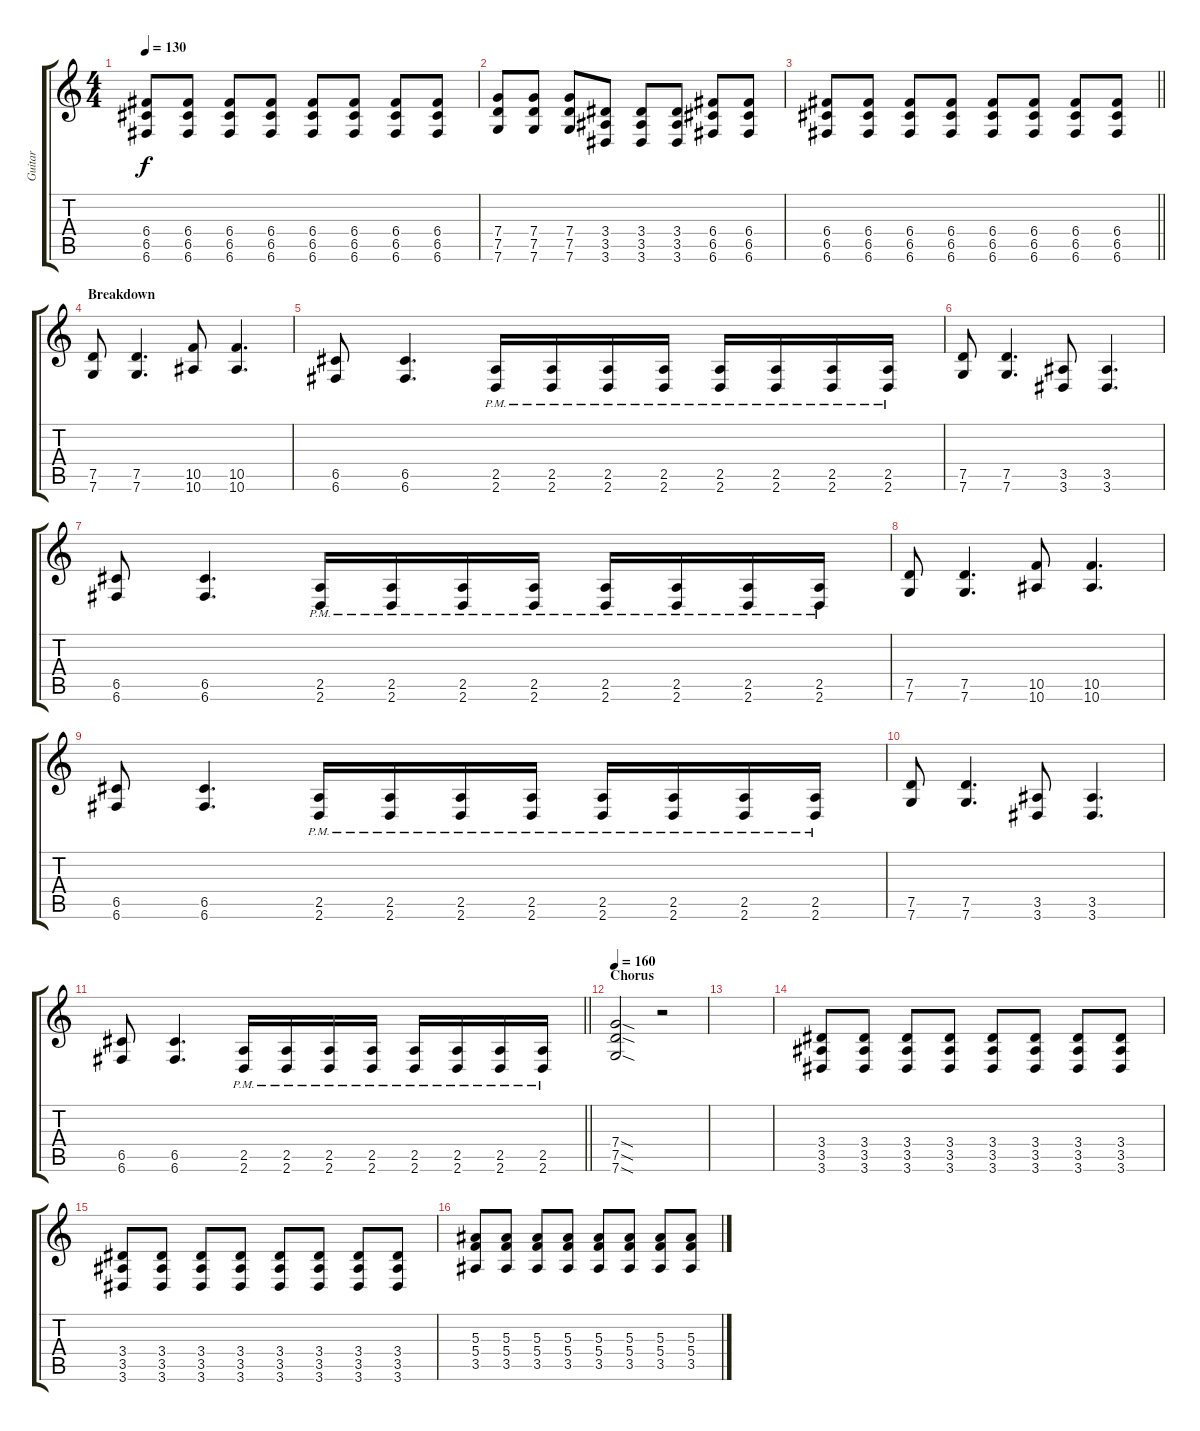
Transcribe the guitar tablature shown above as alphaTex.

\track ("Guitar" "Guitar") {instrument distortionguitar}
\staff {score tabs}
\tuning (D4 A3 F3 C3 G2 C2) {hide}
\ts (4 4)
\tempo 130
\clef g2
\ks c
(6.4 6.5 6.6).8{dy f} (6.4 6.5 6.6).8 (6.4 6.5 6.6).8 (6.4 6.5 6.6).8 (6.4 6.5 6.6).8 (6.4 6.5 6.6).8 (6.4 6.5 6.6).8 (6.4 6.5 6.6).8 |
(7.4 7.5 7.6).8 (7.4 7.5 7.6).8 (7.4 7.5 7.6).8 (3.4 3.5 3.6).8 (3.4 3.5 3.6).8 (3.4 3.5 3.6).8 (6.4 6.5 6.6).8 (6.4 6.5 6.6).8 |
\barLineRight lightlight
(6.4 6.5 6.6).8 (6.4 6.5 6.6).8 (6.4 6.5 6.6).8 (6.4 6.5 6.6).8 (6.4 6.5 6.6).8 (6.4 6.5 6.6).8 (6.4 6.5 6.6).8 (6.4 6.5 6.6).8 |
\section ("" "Breakdown")
(7.5 7.6).8 (7.5 7.6).4{d} (10.5 10.6).8 (10.5 10.6).4{d} |
(6.5 6.6).8 (6.5 6.6).4{d} (2.5{pm} 2.6{pm}).16 (2.5{pm} 2.6{pm}).16 (2.5{pm} 2.6{pm}).16 (2.5{pm} 2.6{pm}).16 (2.5{pm} 2.6{pm}).16 (2.5{pm} 2.6{pm}).16 (2.5{pm} 2.6{pm}).16 (2.5{pm} 2.6{pm}).16 |
(7.5 7.6).8 (7.5 7.6).4{d} (3.5 3.6).8 (3.5 3.6).4{d} |
(6.5 6.6).8 (6.5 6.6).4{d} (2.5{pm} 2.6{pm}).16 (2.5{pm} 2.6{pm}).16 (2.5{pm} 2.6{pm}).16 (2.5{pm} 2.6{pm}).16 (2.5{pm} 2.6{pm}).16 (2.5{pm} 2.6{pm}).16 (2.5{pm} 2.6{pm}).16 (2.5{pm} 2.6{pm}).16 |
(7.5 7.6).8 (7.5 7.6).4{d} (10.5 10.6).8 (10.5 10.6).4{d} |
(6.5 6.6).8 (6.5 6.6).4{d} (2.5{pm} 2.6{pm}).16 (2.5{pm} 2.6{pm}).16 (2.5{pm} 2.6{pm}).16 (2.5{pm} 2.6{pm}).16 (2.5{pm} 2.6{pm}).16 (2.5{pm} 2.6{pm}).16 (2.5{pm} 2.6{pm}).16 (2.5{pm} 2.6{pm}).16 |
(7.5 7.6).8 (7.5 7.6).4{d} (3.5 3.6).8 (3.5 3.6).4{d} |
\barLineRight lightlight
(6.5 6.6).8 (6.5 6.6).4{d} (2.5{pm} 2.6{pm}).16 (2.5{pm} 2.6{pm}).16 (2.5{pm} 2.6{pm}).16 (2.5{pm} 2.6{pm}).16 (2.5{pm} 2.6{pm}).16 (2.5{pm} 2.6{pm}).16 (2.5{pm} 2.6{pm}).16 (2.5{pm} 2.6{pm}).16 |
\section ("" "Chorus")
\tempo 160
(7.4{sod} 7.5{sod} 7.6{sod}).2 r.2 |
|
(3.4 3.5 3.6).8 (3.4 3.5 3.6).8 (3.4 3.5 3.6).8 (3.4 3.5 3.6).8 (3.4 3.5 3.6).8 (3.4 3.5 3.6).8 (3.4 3.5 3.6).8 (3.4 3.5 3.6).8 |
(3.4 3.5 3.6).8 (3.4 3.5 3.6).8 (3.4 3.5 3.6).8 (3.4 3.5 3.6).8 (3.4 3.5 3.6).8 (3.4 3.5 3.6).8 (3.4 3.5 3.6).8 (3.4 3.5 3.6).8 |
(5.3 5.4 3.5).8 (5.3 5.4 3.5).8 (5.3 5.4 3.5).8 (5.3 5.4 3.5).8 (5.3 5.4 3.5).8 (5.3 5.4 3.5).8 (5.3 5.4 3.5).8 (5.3 5.4 3.5).8
